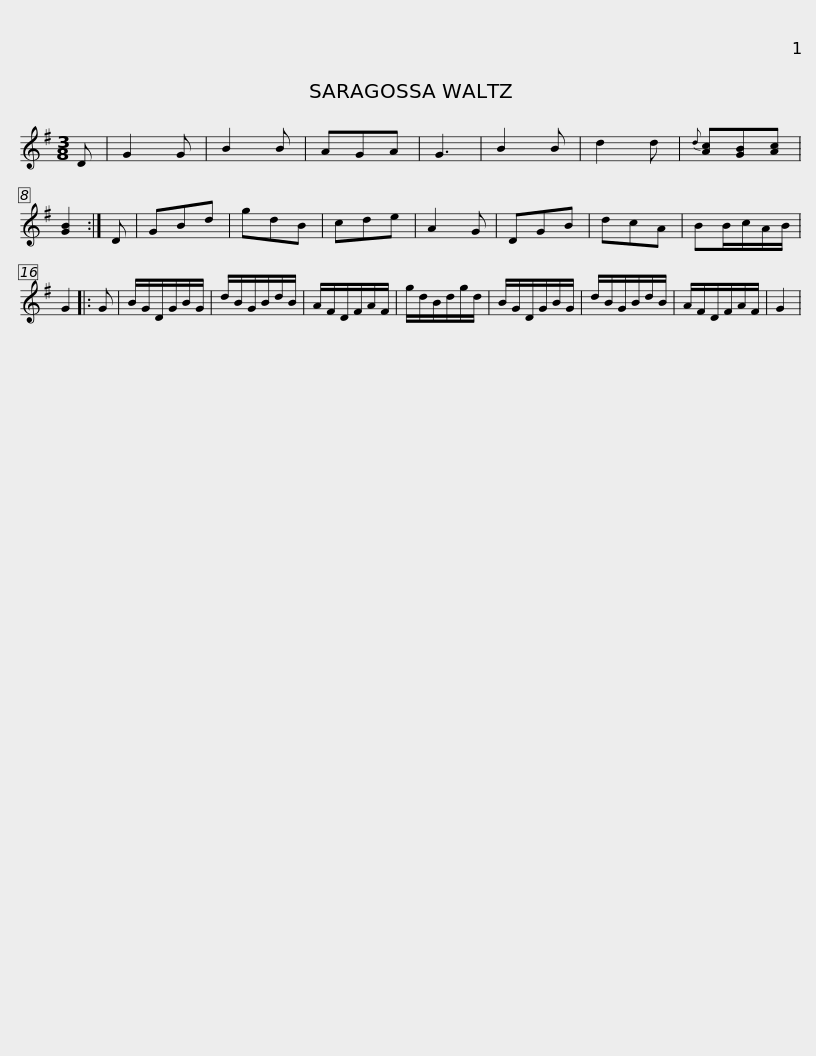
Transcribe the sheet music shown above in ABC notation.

X:1
L:1/8
M:3/8
I:linebreak $
K:G
V:1 treble
V:1
 D | G2 G | B2 B | AGA | G3 | %5
 B2 B | d2 d |{d} [Ac][GB][Ac] | [GB]2 :| D | %10
 GBd | gdB | cde | A2 G | DGB |$ %15
 dcA | BB/c/A/B/ | G2 |: G | B/G/D/G/B/G/ | %20
 d/B/G/B/d/B/ | A/F/D/F/A/F/ | g/d/B/d/g/d/ | B/G/D/G/B/G/ |$ d/B/G/B/d/B/ | %25
 A/F/D/F/A/F/ | G2 | %27
